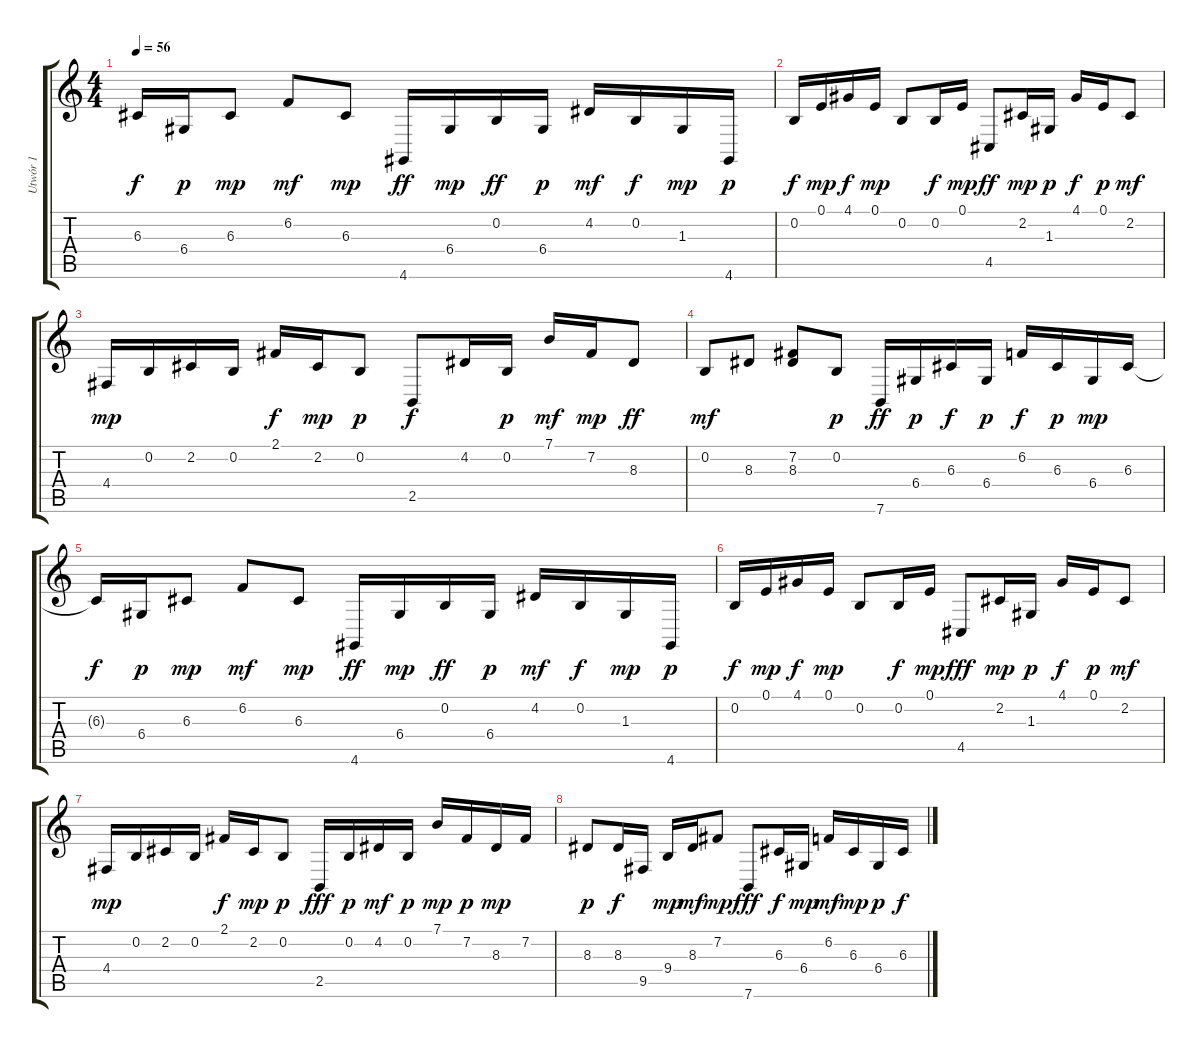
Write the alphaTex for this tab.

\track ("Utwór 1" "Utwór 1") {instrument electricpiano2}
\staff {score tabs}
\tuning (E4 B3 G3 D3 A2 E2) {hide}
\ts (4 4)
\tempo 56
\clef g2
\ks c
6.3{t}.16{dy f} 6.4.16{dy p} 6.3.8{dy mp} 6.2.8{dy mf} 6.3.8{dy mp} 4.6.16{dy ff} 6.4.16{dy mp} 0.2.16{dy ff} 6.4.16{dy p} 4.2.16{dy mf} 0.2.16{dy f} 1.3.16{dy mp} 4.6.16{dy p} |
0.2.16{dy f} 0.1.16{dy mp} 4.1.16{dy f} 0.1.16{dy mp} 0.2.8 0.2.16{dy f} 0.1.16{dy mp} 4.5.8{dy ff} 2.2.16{dy mp} 1.3.16{dy p} 4.1.16{dy f} 0.1.16{dy p} 2.2.8{dy mf} |
4.4.16{dy mp} 0.2.16 2.2.16 0.2.16 2.1.16{dy f} 2.2.16{dy mp} 0.2.8{dy p} 2.5.8{dy f} 4.2.16 0.2.16{dy p} 7.1.16{dy mf} 7.2.16{dy mp} 8.3.8{dy ff} |
0.2.8{dy mf} 8.3.8 (7.2 8.3).8 0.2.8{dy p} 7.6.16{dy ff} 6.4.16{dy p} 6.3.16{dy f} 6.4.16{dy p} 6.2.16{dy f} 6.3.16{dy p} 6.4.16{dy mp} 6.3.16 |
6.3{t}.16{dy f} 6.4.16{dy p} 6.3.8{dy mp} 6.2.8{dy mf} 6.3.8{dy mp} 4.6.16{dy ff} 6.4.16{dy mp} 0.2.16{dy ff} 6.4.16{dy p} 4.2.16{dy mf} 0.2.16{dy f} 1.3.16{dy mp} 4.6.16{dy p} |
0.2.16{dy f} 0.1.16{dy mp} 4.1.16{dy f} 0.1.16{dy mp} 0.2.8 0.2.16{dy f} 0.1.16{dy mp} 4.5.8{dy fff} 2.2.16{dy mp} 1.3.16{dy p} 4.1.16{dy f} 0.1.16{dy p} 2.2.8{dy mf} |
4.4.16{dy mp} 0.2.16 2.2.16 0.2.16 2.1.16{dy f} 2.2.16{dy mp} 0.2.8{dy p} 2.5.16{dy fff} 0.2.16{dy p} 4.2.16{dy mf} 0.2.16{dy p} 7.1.16{dy mp} 7.2.16{dy p} 8.3.16{dy mp} 7.2.16 |
8.3.8{dy p} 8.3.16{dy f} 9.5.16 9.4.16{dy mp} 8.3.16{dy mf} 7.2.8{dy mp} 7.6.8{dy fff} 6.3.16{dy f} 6.4.16{dy mp} 6.2.16{dy mf} 6.3.16{dy mp} 6.4.16{dy p} 6.3.16{dy f}
